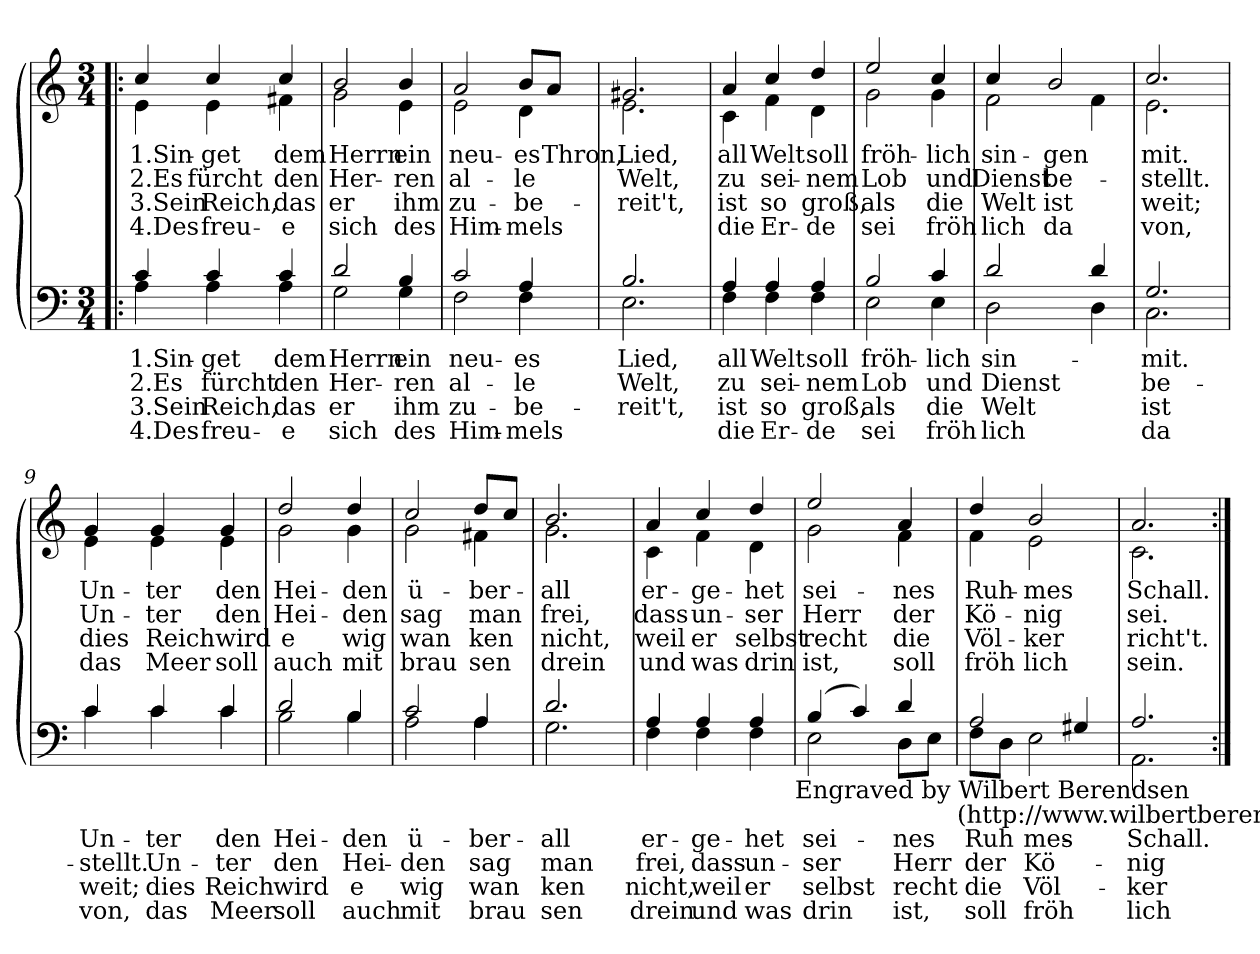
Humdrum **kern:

**kern	**text	**text	**text	**text	**kern	**text	**text	**text	**text
*part2	*part2	*part2	*part2	*part2	*part1	*part1	*part1	*part1	*part1
*staff2	*staff2	*staff2	*staff2	*staff2	*staff1	*staff1	*staff1	*staff1	*staff1
*clefF4	*	*	*	*	*clefG2	*	*	*	*
*k[]	*	*	*	*	*k[]	*	*	*	*
*C:	*	*	*	*	*C:	*	*	*	*
*M3/4	*	*	*	*	*M3/4	*	*	*	*
=1!|:	=1!|:	=1!|:	=1!|:	=1!|:	=1!|:	=1!|:	=1!|:	=1!|:	=1!|:
!	!LO:LY:a:rj	!LO:LY:a:rj	!LO:LY:a:rj	!LO:LY:a:rj	!	!LO:LY:b:rj	!LO:LY:b:rj	!LO:LY:b:rj	!LO:LY:b:rj
*^	*	*	*	*	*^	*	*	*	*
4c/	4A\	1.Sin-	2.Es	3.Sein	4.Des	4cc/	4e\	1.Sin-	2.Es	3.Sein	4.Des
!	!	!LO:LY:a	!LO:LY:a	!LO:LY:a	!LO:LY:a	!	!	!LO:LY:b	!LO:LY:b	!LO:LY:b	!LO:LY:b
4c/	4A\	-get	fürcht	Reich,	freu-	4cc/	4e\	-get	fürcht	Reich,	freu-
!	!	!LO:LY:a	!LO:LY:a	!LO:LY:a	!LO:LY:a	!	!	!LO:LY:b	!LO:LY:b	!LO:LY:b	!LO:LY:b
4c/	4A\	dem	den	das	-e	4cc/	4f#X\	dem	den	das	-e
=2	=2	=2	=2	=2	=2	=2	=2	=2	=2	=2	=2
!	!	!LO:LY:a	!LO:LY:a	!LO:LY:a	!LO:LY:a	!	!	!LO:LY:b	!LO:LY:b	!LO:LY:b	!LO:LY:b
2d/	2G\	Herrn	Her-	er	sich	2b/	2g\	Herrn	Her-	er	sich
!	!	!LO:LY:a	!LO:LY:a	!LO:LY:a	!LO:LY:a	!	!	!LO:LY:b	!LO:LY:b	!LO:LY:b	!LO:LY:b
4B/	4G\	ein	-ren	ihm	des	4b/	4e\	ein	-ren	ihm	des
=3	=3	=3	=3	=3	=3	=3	=3	=3	=3	=3	=3
!	!	!LO:LY:a	!LO:LY:a	!LO:LY:a	!LO:LY:a	!	!	!LO:LY:b	!LO:LY:b	!LO:LY:b	!LO:LY:b
2c/	2F\	neu-	al-	zu-	Him-	2a/	2e\	neu-	al-	zu-	Him-
!	!	!LO:LY:a	!LO:LY:a	!LO:LY:a	!LO:LY:a	!	!	!LO:LY:b	!LO:LY:b	!LO:LY:b	!LO:LY:b
4A/	4F\	-es	-le	-be-	-mels	8b/L	4d\	-es	-le	-be-	-mels
!	!	!	!	!	!	!	!	!LO:LY:b	!	!	!
.	.	.	.	.	.	8a/J	.	Thron,	.	.	.
=4	=4	=4	=4	=4	=4	=4	=4	=4	=4	=4	=4
!	!	!LO:LY:a	!LO:LY:a	!LO:LY:a	!	!	!	!LO:LY:b	!LO:LY:b	!LO:LY:b	!
2.B/	2.E\	Lied,	Welt,	-reit't,	.	2.g#X/	2.e\	Lied,	Welt,	-reit't,	.
=5	=5	=5	=5	=5	=5	=5	=5	=5	=5	=5	=5
!	!	!LO:LY:a	!LO:LY:a	!LO:LY:a	!LO:LY:a	!	!	!LO:LY:b	!LO:LY:b	!LO:LY:b	!LO:LY:b
4A/	4F\	all	zu	ist	die	4a/	4c\	all	zu	ist	die
!	!	!LO:LY:a	!LO:LY:a	!LO:LY:a	!LO:LY:a	!	!	!LO:LY:b	!LO:LY:b	!LO:LY:b	!LO:LY:b
4A/	4F\	Welt	sei-	so	Er-	4cc/	4f\	Welt	sei-	so	Er-
!	!	!LO:LY:a	!LO:LY:a	!LO:LY:a	!LO:LY:a	!	!	!LO:LY:b	!LO:LY:b	!LO:LY:b	!LO:LY:b
4A/	4F\	soll	-nem	groß,	-de	4dd/	4d\	soll	-nem	groß,	-de
!!LO:LB:g=z	!!
=6	=6	=6	=6	=6	=6	=6	=6	=6	=6	=6	=6
!	!	!LO:LY:a	!LO:LY:a	!LO:LY:a	!LO:LY:a	!	!	!LO:LY:b	!LO:LY:b	!LO:LY:b	!LO:LY:b
2B/	2E\	fröh-	Lob	als	sei	2ee/	2g\	fröh-	Lob	als	sei
!	!	!LO:LY:a	!LO:LY:a	!LO:LY:a	!LO:LY:a	!	!	!LO:LY:b	!LO:LY:b	!LO:LY:b	!LO:LY:b
4c/	4E\	-lich	und	die	fröh	4cc/	4g\	-lich	und	die	fröh
=7	=7	=7	=7	=7	=7	=7	=7	=7	=7	=7	=7
!	!	!LO:LY:a	!LO:LY:a	!LO:LY:a	!LO:LY:a	!	!	!LO:LY:b	!LO:LY:b	!LO:LY:b	!LO:LY:b
2d/	2D\	sin-	Dienst	Welt	lich	4cc/	2f\	sin-	Dienst	Welt	lich
!	!	!	!	!	!	!	!	!LO:LY:b	!LO:LY:b	!LO:LY:b	!LO:LY:b
.	.	.	.	.	.	2b/	.	-gen	be-	ist	da
4d/	4D\	.	.	.	.	.	4f\	.	.	.	.
=8	=8	=8	=8	=8	=8	=8	=8	=8	=8	=8	=8
!	!	!LO:LY:a	!LO:LY:a	!LO:LY:a	!LO:LY:a	!	!	!LO:LY:b	!LO:LY:b	!LO:LY:b	!LO:LY:b
2.G/	2.C\	-mit.	be-	ist	da	2.cc/	2.e\	mit.	-stellt.	weit;	von,
=9	=9	=9	=9	=9	=9	=9	=9	=9	=9	=9	=9
!	!	!LO:LY:a	!LO:LY:a	!LO:LY:a	!LO:LY:a	!	!	!LO:LY:b	!LO:LY:b	!LO:LY:b	!LO:LY:b
4c/	4c\	Un-	-stellt.	weit;	von,	4g/	4e\	Un-	Un-	dies	das
!	!	!LO:LY:a	!LO:LY:a	!LO:LY:a	!LO:LY:a	!	!	!LO:LY:b	!LO:LY:b	!LO:LY:b	!LO:LY:b
4c/	4c\	-ter	Un-	dies	das	4g/	4e\	-ter	-ter	Reich	Meer
!	!	!LO:LY:a	!LO:LY:a	!LO:LY:a	!LO:LY:a	!	!	!LO:LY:b	!LO:LY:b	!LO:LY:b	!LO:LY:b
4c/	4c\	den	-ter	Reich	Meer	4g/	4e\	den	den	wird	soll
=10	=10	=10	=10	=10	=10	=10	=10	=10	=10	=10	=10
!	!	!LO:LY:a	!LO:LY:a	!LO:LY:a	!LO:LY:a	!	!	!LO:LY:b	!LO:LY:b	!LO:LY:b	!LO:LY:b
2d/	2B\	Hei-	den	wird	soll	2dd/	2g\	Hei-	Hei-	e	auch
!	!	!LO:LY:a	!LO:LY:a	!LO:LY:a	!LO:LY:a	!	!	!LO:LY:b	!LO:LY:b	!LO:LY:b	!LO:LY:b
4B/	4B\	-den	Hei-	e	auch	4dd/	4g\	-den	-den	wig	mit
=11	=11	=11	=11	=11	=11	=11	=11	=11	=11	=11	=11
!	!	!LO:LY:a	!LO:LY:a	!LO:LY:a	!LO:LY:a	!	!	!LO:LY:b	!LO:LY:b	!LO:LY:b	!LO:LY:b
2c/	2A\	ü-	-den	wig	mit	2cc/	2g\	ü-	sag	wan	brau
!	!	!LO:LY:a	!LO:LY:a	!LO:LY:a	!LO:LY:a	!	!	!LO:LY:b	!LO:LY:b	!LO:LY:b	!LO:LY:b
4A/	4A\	-ber-	sag	wan	brau	8dd/L	4f#X\	-ber-	man	ken	sen
.	.	.	.	.	.	8cc/J	.	.	.	.	.
!!LO:LB:g=z	!!
=12	=12	=12	=12	=12	=12	=12	=12	=12	=12	=12	=12
!	!	!LO:LY:a	!LO:LY:a	!LO:LY:a	!LO:LY:a	!	!	!LO:LY:b	!LO:LY:b	!LO:LY:b	!LO:LY:b
2.d/	2.G\	-all	man	ken	sen	2.b/	2.g\	-all	frei,	nicht,	drein
=13	=13	=13	=13	=13	=13	=13	=13	=13	=13	=13	=13
!	!	!LO:LY:a	!LO:LY:a	!LO:LY:a	!LO:LY:a	!	!	!LO:LY:b	!LO:LY:b	!LO:LY:b	!LO:LY:b
4A/	4F\	er-	frei,	nicht,	drein	4a/	4c\	er-	dass	weil	und
!	!	!LO:LY:a	!LO:LY:a	!LO:LY:a	!LO:LY:a	!	!	!LO:LY:b	!LO:LY:b	!LO:LY:b	!LO:LY:b
4A/	4F\	ge-	-dass	weil	und	4cc/	4f\	-ge-	un-	er	was
!	!	!LO:LY:a	!LO:LY:a	!LO:LY:a	!LO:LY:a	!	!	!LO:LY:b	!LO:LY:b	!LO:LY:b	!LO:LY:b
4A/	4F\	-het	un-	er	was	4dd/	4d\	-het	-ser	selbst	drin
!	!LO:TX:b:t=Engraved by Wilbert Berendsen	!	!	!	!	!	!	!	!	!	!
=14	=14	=14	=14	=14	=14	=14	=14	=14	=14	=14	=14
!	!	!LO:LY:a	!LO:LY:a	!LO:LY:a	!LO:LY:a	!	!	!LO:LY:b	!LO:LY:b	!LO:LY:b	!LO:LY:b
(4B/	2E\	-sei-	ser	selbst	drin	2ee/	2g\	sei-	Herr	recht	ist,
4c/)	.	.	.	.	.	.	.	.	.	.	.
!	!	!LO:LY:a	!LO:LY:a	!LO:LY:a	!LO:LY:a	!	!	!LO:LY:b	!LO:LY:b	!LO:LY:b	!LO:LY:b
4d/	8D\L	-nes	Herr	recht	ist,	4a/	4f\	-nes	der	die	soll
.	8E\J	.	.	.	.	.	.	.	.	.	.
!	!LO:TX:b:t=(http&colon;//www.wilbertberendsen.nl/)	!	!	!	!	!	!	!	!	!	!
=15	=15	=15	=15	=15	=15	=15	=15	=15	=15	=15	=15
!	!	!LO:LY:a	!LO:LY:a	!LO:LY:a	!LO:LY:a	!	!	!LO:LY:b	!LO:LY:b	!LO:LY:b	!LO:LY:b
2A/	8F\L	Ruh-	der	die	soll	4dd/	4f\	Ruh-	Kö-	Völ-	fröh
.	8D\J	.	.	.	.	.	.	.	.	.	.
!	!	!LO:LY:a	!LO:LY:a	!LO:LY:a	!LO:LY:a	!	!	!LO:LY:b	!LO:LY:b	!LO:LY:b	!LO:LY:b
.	2E\	-mes	Kö-	Völ-	fröh	2b/	2e\	-mes	-nig	-ker	lich
4G#X/	.	.	.	.	.	.	.	.	.	.	.
=16	=16	=16	=16	=16	=16	=16	=16	=16	=16	=16	=16
!	!	!LO:LY:a	!LO:LY:a	!LO:LY:a	!LO:LY:a	!	!	!LO:LY:b	!LO:LY:b	!LO:LY:b	!LO:LY:b
2.A/	2.AA\	Schall.	-nig	-ker	lich	2.a/	2.c\	Schall.	sei.	richt't.	sein.
*v	*v	*	*	*	*	*	*	*	*	*	*
*	*	*	*	*	*v	*v	*	*	*	*
=:|!	=:|!	=:|!	=:|!	=:|!	=:|!	=:|!	=:|!	=:|!	=:|!
*-	*-	*-	*-	*-	*-	*-	*-	*-	*-
